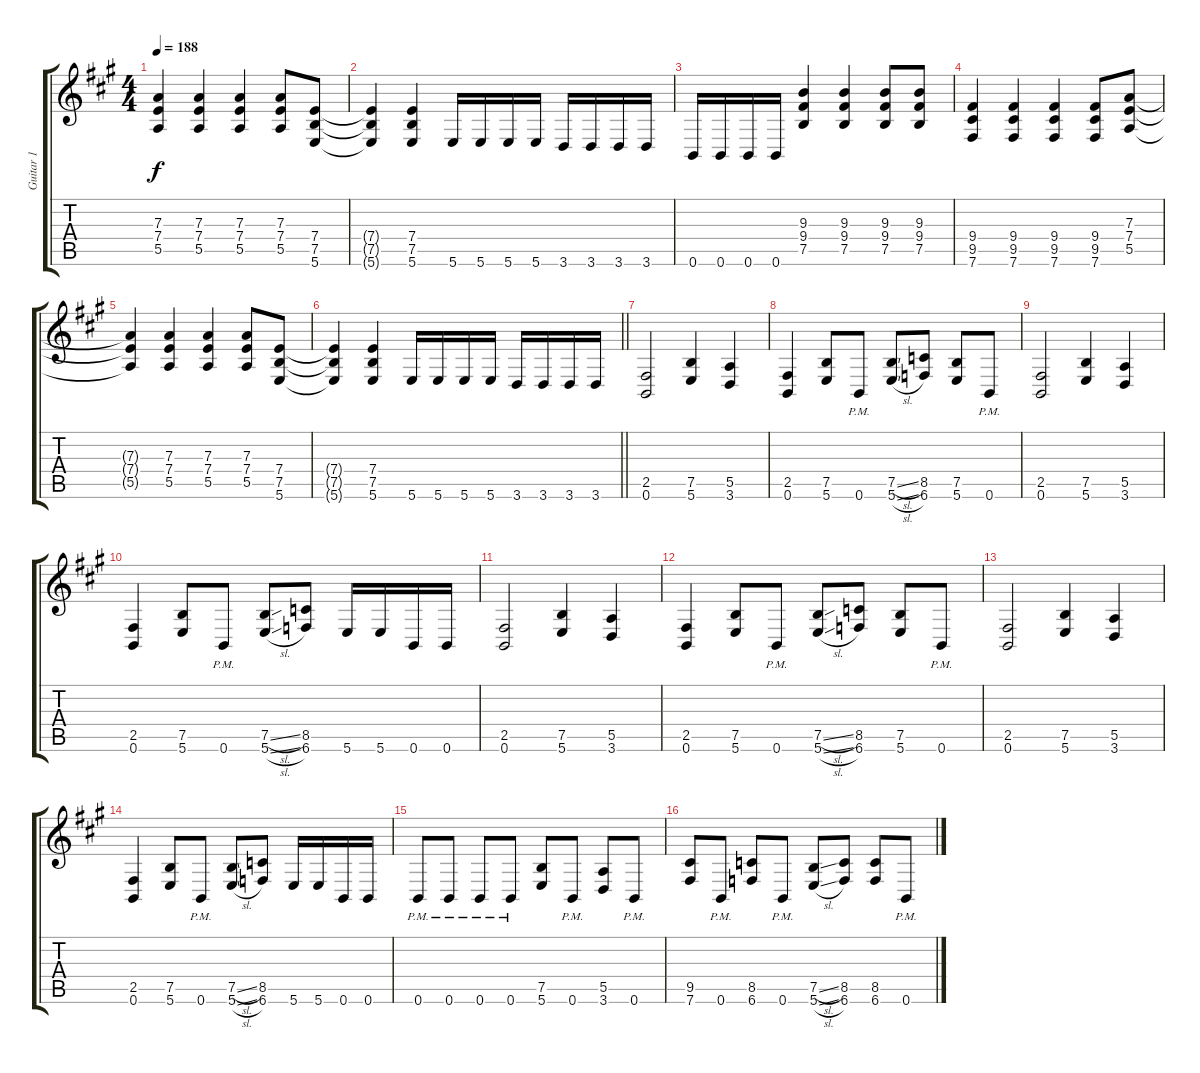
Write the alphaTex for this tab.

\track ("Guitar 1" "Guitar 1") {instrument distortionguitar}
\staff {score tabs}
\tuning (B3 Gb3 D3 A2 E2 B1) {hide}
\ts (4 4)
\tempo 188
\clef g2
\ks f#minor
(7.3{t} 7.4{t} 5.5{t}).4{dy f} (7.3 7.4 5.5).4 (7.3 7.4 5.5).4 (7.3 7.4 5.5).8 (7.4 7.5 5.6).8 |
(7.4{t} 7.5{t} 5.6{t}).4 (7.4 7.5 5.6).4 5.6.16 5.6.16 5.6.16 5.6.16 3.6.16 3.6.16 3.6.16 3.6.16 |
0.6.16 0.6.16 0.6.16 0.6.16 (9.3 9.4 7.5).4 (9.3 9.4 7.5).4 (9.3 9.4 7.5).8 (9.3 9.4 7.5).8 |
(9.4 9.5 7.6).4 (9.4 9.5 7.6).4 (9.4 9.5 7.6).4 (9.4 9.5 7.6).8 (7.3 7.4 5.5).8 |
(7.3{t} 7.4{t} 5.5{t}).4 (7.3 7.4 5.5).4 (7.3 7.4 5.5).4 (7.3 7.4 5.5).8 (7.4 7.5 5.6).8 |
\barLineRight lightlight
(7.4{t} 7.5{t} 5.6{t}).4 (7.4 7.5 5.6).4 5.6.16 5.6.16 5.6.16 5.6.16 3.6.16 3.6.16 3.6.16 3.6.16 |
(2.5 0.6).2 (7.5 5.6).4 (5.5 3.6).4 |
(2.5 0.6).4 (7.5 5.6).8 0.6{pm}.8 (7.5{sl} 5.6{sl}).8 (8.5 6.6).8 (7.5 5.6).8 0.6{pm}.8 |
(2.5 0.6).2 (7.5 5.6).4 (5.5 3.6).4 |
(2.5 0.6).4 (7.5 5.6).8 0.6{pm}.8 (7.5{sl} 5.6{sl}).8 (8.5 6.6).8 5.6.16 5.6.16 0.6.16 0.6.16 |
(2.5 0.6).2 (7.5 5.6).4 (5.5 3.6).4 |
(2.5 0.6).4 (7.5 5.6).8 0.6{pm}.8 (7.5{sl} 5.6{sl}).8 (8.5 6.6).8 (7.5 5.6).8 0.6{pm}.8 |
(2.5 0.6).2 (7.5 5.6).4 (5.5 3.6).4 |
(2.5 0.6).4 (7.5 5.6).8 0.6{pm}.8 (7.5{sl} 5.6{sl}).8 (8.5 6.6).8 5.6.16 5.6.16 0.6.16 0.6.16 |
0.6{pm}.8 0.6{pm}.8 0.6{pm}.8 0.6{pm}.8 (7.5 5.6).8 0.6{pm}.8 (5.5 3.6).8 0.6{pm}.8 |
(9.5 7.6).8 0.6{pm}.8 (8.5 6.6).8 0.6{pm}.8 (7.5{sl} 5.6{sl}).8 (8.5 6.6).8 (8.5 6.6).8 0.6{pm}.8
